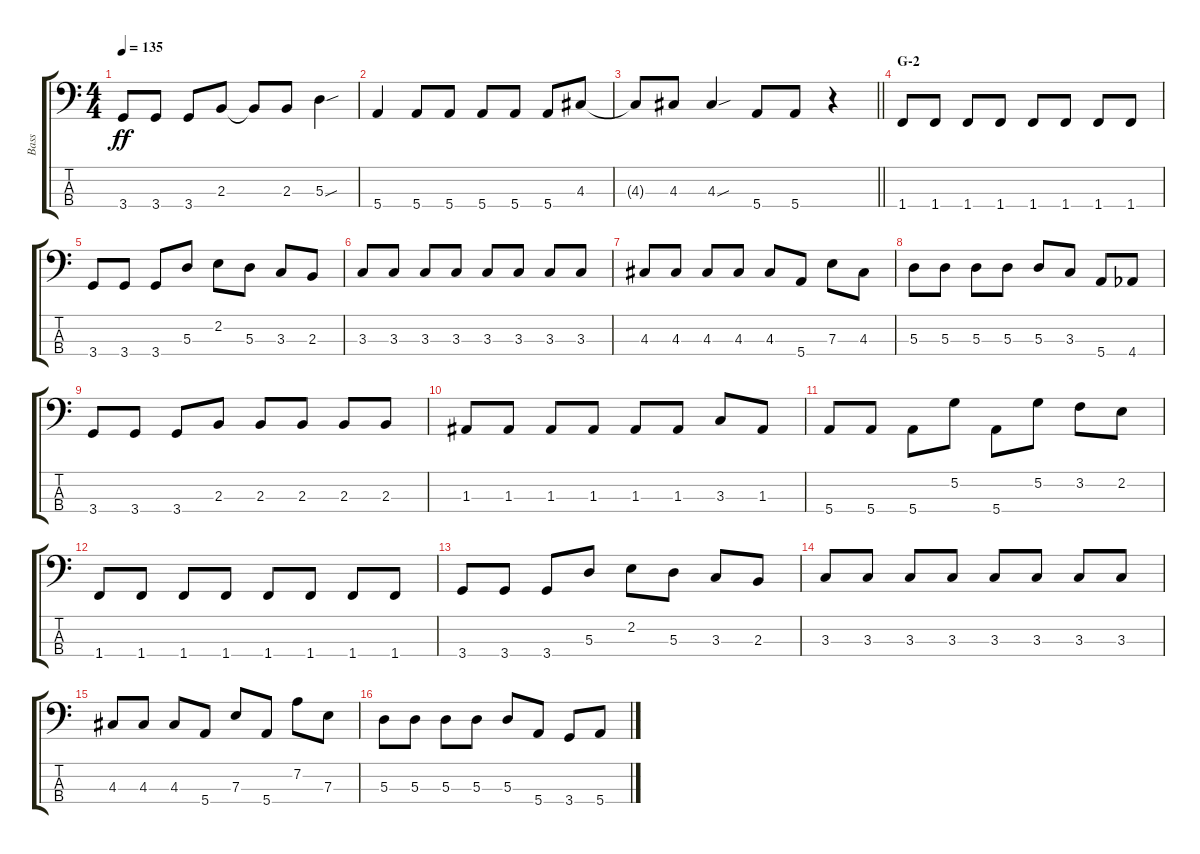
\track ("Bass" "Bass") {instrument electricbasspick}
\staff {score tabs}
\tuning (G2 D2 A1 E1) {hide}
\ts (4 4)
\tempo 135
\clef f4
\ks c
3.4.8{dy ff} 3.4.8 3.4.8 2.3.8 2.3{t}.8 2.3.8 5.3{sou}.4 |
5.4.4 5.4.8 5.4.8 5.4.8 5.4.8 5.4.8 4.3.8 |
\barLineRight lightlight
4.3{t}.8 4.3.8 4.3{sou}.4 5.4.8 5.4.8 r.4 |
\section ("" "G-2")
1.4.8 1.4.8 1.4.8 1.4.8 1.4.8 1.4.8 1.4.8 1.4.8 |
3.4.8 3.4.8 3.4.8 5.3.8 2.2.8 5.3.8 3.3.8 2.3.8 |
3.3.8 3.3.8 3.3.8 3.3.8 3.3.8 3.3.8 3.3.8 3.3.8 |
4.3.8 4.3.8 4.3.8 4.3.8 4.3.8 5.4.8 7.3.8 4.3.8 |
5.3.8 5.3.8 5.3.8 5.3.8 5.3.8 3.3.8 5.4.8 4.4{acc b}.8 |
3.4.8 3.4.8 3.4.8 2.3.8 2.3.8 2.3.8 2.3.8 2.3.8 |
1.3.8 1.3.8 1.3.8 1.3.8 1.3.8 1.3.8 3.3.8 1.3.8 |
5.4.8 5.4.8 5.4.8 5.2.8 5.4.8 5.2.8 3.2.8 2.2.8 |
1.4.8 1.4.8 1.4.8 1.4.8 1.4.8 1.4.8 1.4.8 1.4.8 |
3.4.8 3.4.8 3.4.8 5.3.8 2.2.8 5.3.8 3.3.8 2.3.8 |
3.3.8 3.3.8 3.3.8 3.3.8 3.3.8 3.3.8 3.3.8 3.3.8 |
4.3.8 4.3.8 4.3.8 5.4.8 7.3.8 5.4.8 7.2.8 7.3.8 |
5.3.8 5.3.8 5.3.8 5.3.8 5.3.8 5.4.8 3.4.8 5.4.8
